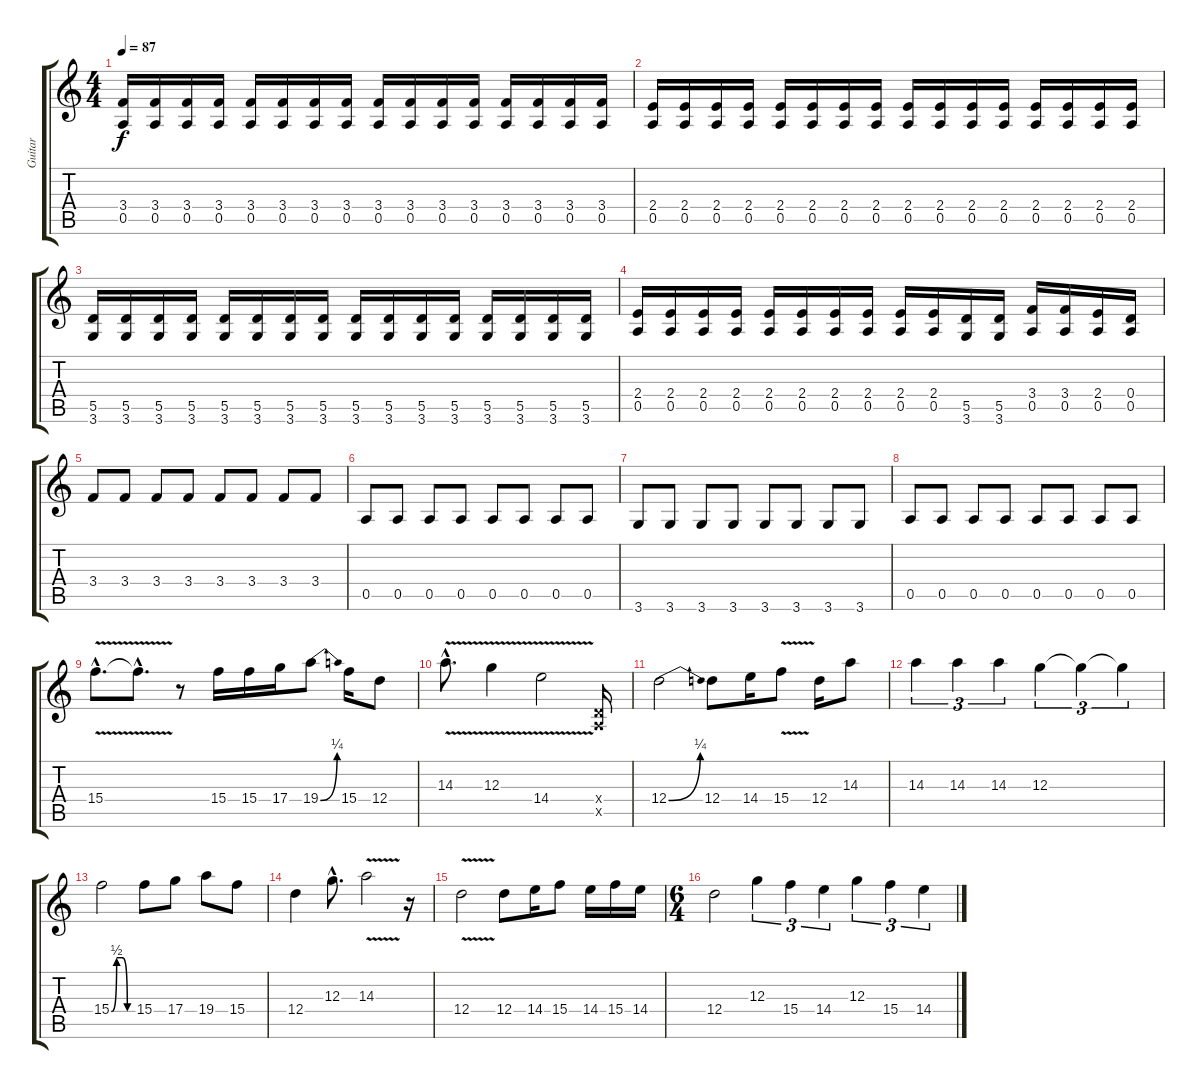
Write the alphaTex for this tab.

\track ("Guitar" "Guitar") {instrument electricguitarmuted}
\staff {score tabs}
\tuning (E4 B3 G3 D3 A2 E2) {hide}
\ts (4 4)
\tempo 87
\clef g2
\ks c
(3.4 0.5).16{dy f} (3.4 0.5).16 (3.4 0.5).16 (3.4 0.5).16 (3.4 0.5).16 (3.4 0.5).16 (3.4 0.5).16 (3.4 0.5).16 (3.4 0.5).16 (3.4 0.5).16 (3.4 0.5).16 (3.4 0.5).16 (3.4 0.5).16 (3.4 0.5).16 (3.4 0.5).16 (3.4 0.5).16 |
(2.4 0.5).16 (2.4 0.5).16 (2.4 0.5).16 (2.4 0.5).16 (2.4 0.5).16 (2.4 0.5).16 (2.4 0.5).16 (2.4 0.5).16 (2.4 0.5).16 (2.4 0.5).16 (2.4 0.5).16 (2.4 0.5).16 (2.4 0.5).16 (2.4 0.5).16 (2.4 0.5).16 (2.4 0.5).16 |
(5.5 3.6).16 (5.5 3.6).16 (5.5 3.6).16 (5.5 3.6).16 (5.5 3.6).16 (5.5 3.6).16 (5.5 3.6).16 (5.5 3.6).16 (5.5 3.6).16 (5.5 3.6).16 (5.5 3.6).16 (5.5 3.6).16 (5.5 3.6).16 (5.5 3.6).16 (5.5 3.6).16 (5.5 3.6).16 |
(2.4 0.5).16 (2.4 0.5).16 (2.4 0.5).16 (2.4 0.5).16 (2.4 0.5).16 (2.4 0.5).16 (2.4 0.5).16 (2.4 0.5).16 (2.4 0.5).16 (2.4 0.5).16 (5.5 3.6).16 (5.5 3.6).16 (3.4 0.5).16 (3.4 0.5).16 (2.4 0.5).16 (0.4 0.5).16 |
3.4.8 3.4.8 3.4.8 3.4.8 3.4.8 3.4.8 3.4.8 3.4.8 |
0.5.8 0.5.8 0.5.8 0.5.8 0.5.8 0.5.8 0.5.8 0.5.8 |
3.6.8 3.6.8 3.6.8 3.6.8 3.6.8 3.6.8 3.6.8 3.6.8 |
0.5.8 0.5.8 0.5.8 0.5.8 0.5.8 0.5.8 0.5.8 0.5.8 |
15.4{v hac}.8{d instrument guitarharmonics} 15.4{hac t}.8{d} r.8 15.4.16 15.4.16 17.4.16 19.4{be (bend 0 0 60 1)}.8 15.4.16 12.4.8 |
14.3{v hac}.8{d} 12.3{v}.4 14.4{v}.2 (0.4{x} 0.5{x}).16 |
12.4{be (bend 0 0 60 1)}.2 12.4.8 14.4.16 15.4{v}.8 12.4.16 14.3.8 |
14.3.4{tu (3 2)} 14.3.4{tu (3 2)} 14.3.4{tu (3 2)} 12.3.4{tu (3 2)} 12.3{t}.4{tu (3 2)} 12.3{t}.4{tu (3 2)} |
15.4{be (custom 0 0 15 2 30 2 45 0 60 0)}.2 15.4.8 17.4.8 19.4.8 15.4.8 |
12.4.4 12.3{hac}.8{d} 14.3{v}.2 r.16 |
12.4{v}.2 12.4.8 14.4.16 15.4.8 14.4.16 15.4.16 14.4.16 |
\ts (6 4)
12.4.2 12.3.4{tu (3 2)} 15.4.4{tu (3 2)} 14.4.4{tu (3 2)} 12.3.4{tu (3 2)} 15.4.4{tu (3 2)} 14.4.4{tu (3 2)}
